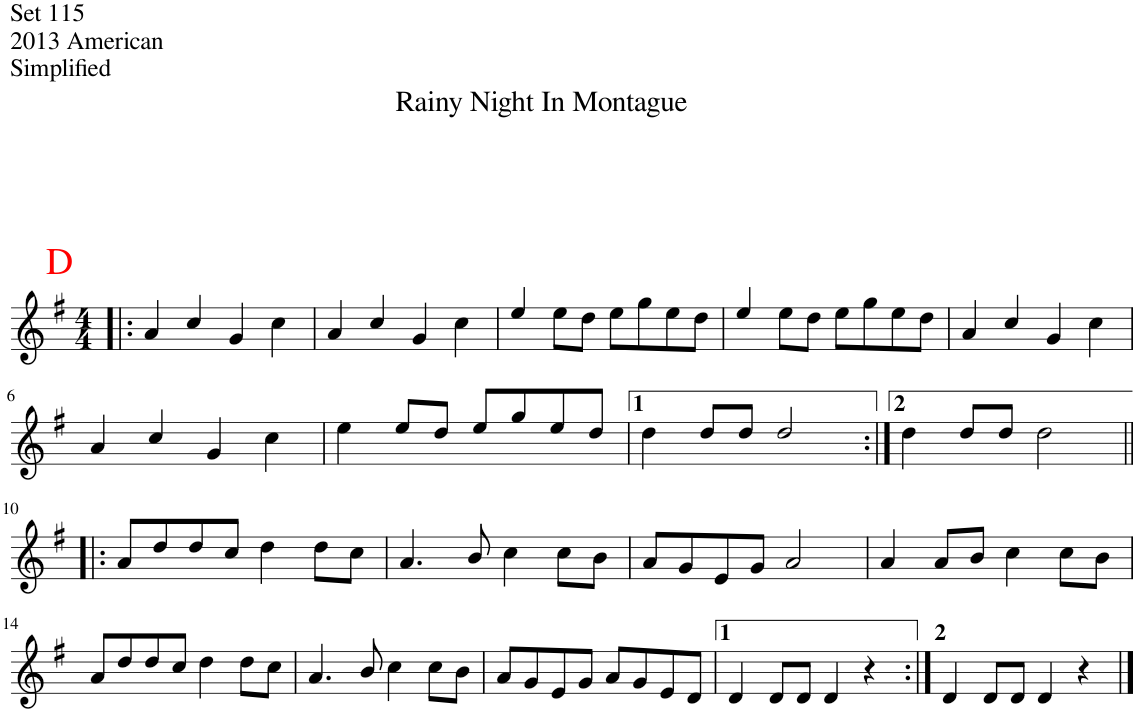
**kern	**harte
*part1	*part1
*staff1	*
*I"Staff	*
*clefG2	*
*k[f#]	*
*G:	*
*M4/4	*
=1!|:	=1!|:
4a/	D:maj
4cc/	.
4g/	.
4cc\	.
=2	=2
4a/	.
4cc/	.
4g/	.
4cc\	.
=3	=3
4ee/	.
8ee\L	.
8dd\J	.
8ee\L	.
8gg\	.
8ee\	.
8dd\J	.
=4	=4
4ee/	.
8ee\L	.
8dd\J	.
8ee\L	.
8gg\	.
8ee\	.
8dd\J	.
=5	=5
4a/	.
4cc/	.
4g/	.
4cc\	.
!!LO:LB:g=z
=6	=6
4a/	.
4cc/	.
4g/	.
4cc\	.
=7	=7
4ee\	.
8ee/L	.
8dd/J	.
8ee/L	.
8gg/	.
8ee/	.
8dd/J	.
=8	=8
4dd\	.
8dd/L	.
8dd/J	.
2dd/	.
=9:|!	=9:|!
4dd\	.
8dd/L	.
8dd/J	.
2dd\	.
!!LO:LB:g=z
=10!|:	=10!|:
8a/L	.
8dd/	.
8dd/	.
8cc/J	.
4dd\	.
8dd\L	.
8cc\J	.
=11	=11
4.a/	.
8b/	.
4cc\	.
8cc\L	.
8b\J	.
=12	=12
8a/L	.
8g/	.
8e/	.
8g/J	.
2a/	.
=13	=13
4a/	.
8a/L	.
8b/J	.
4cc\	.
8cc\L	.
8b\J	.
!!LO:LB:g=z
=14	=14
8a/L	.
8dd/	.
8dd/	.
8cc/J	.
4dd\	.
8dd\L	.
8cc\J	.
=15	=15
4.a/	.
8b/	.
4cc\	.
8cc\L	.
8b\J	.
=16	=16
8a/L	.
8g/	.
8e/	.
8g/J	.
8a/L	.
8g/	.
8e/	.
8d/J	.
=17	=17
4d/	.
8d/L	.
8d/J	.
4d/	.
4r	.
=18:|!	=18:|!
4d/	.
8d/L	.
8d/J	.
4d/	.
4r	.
==	==
*-	*-
